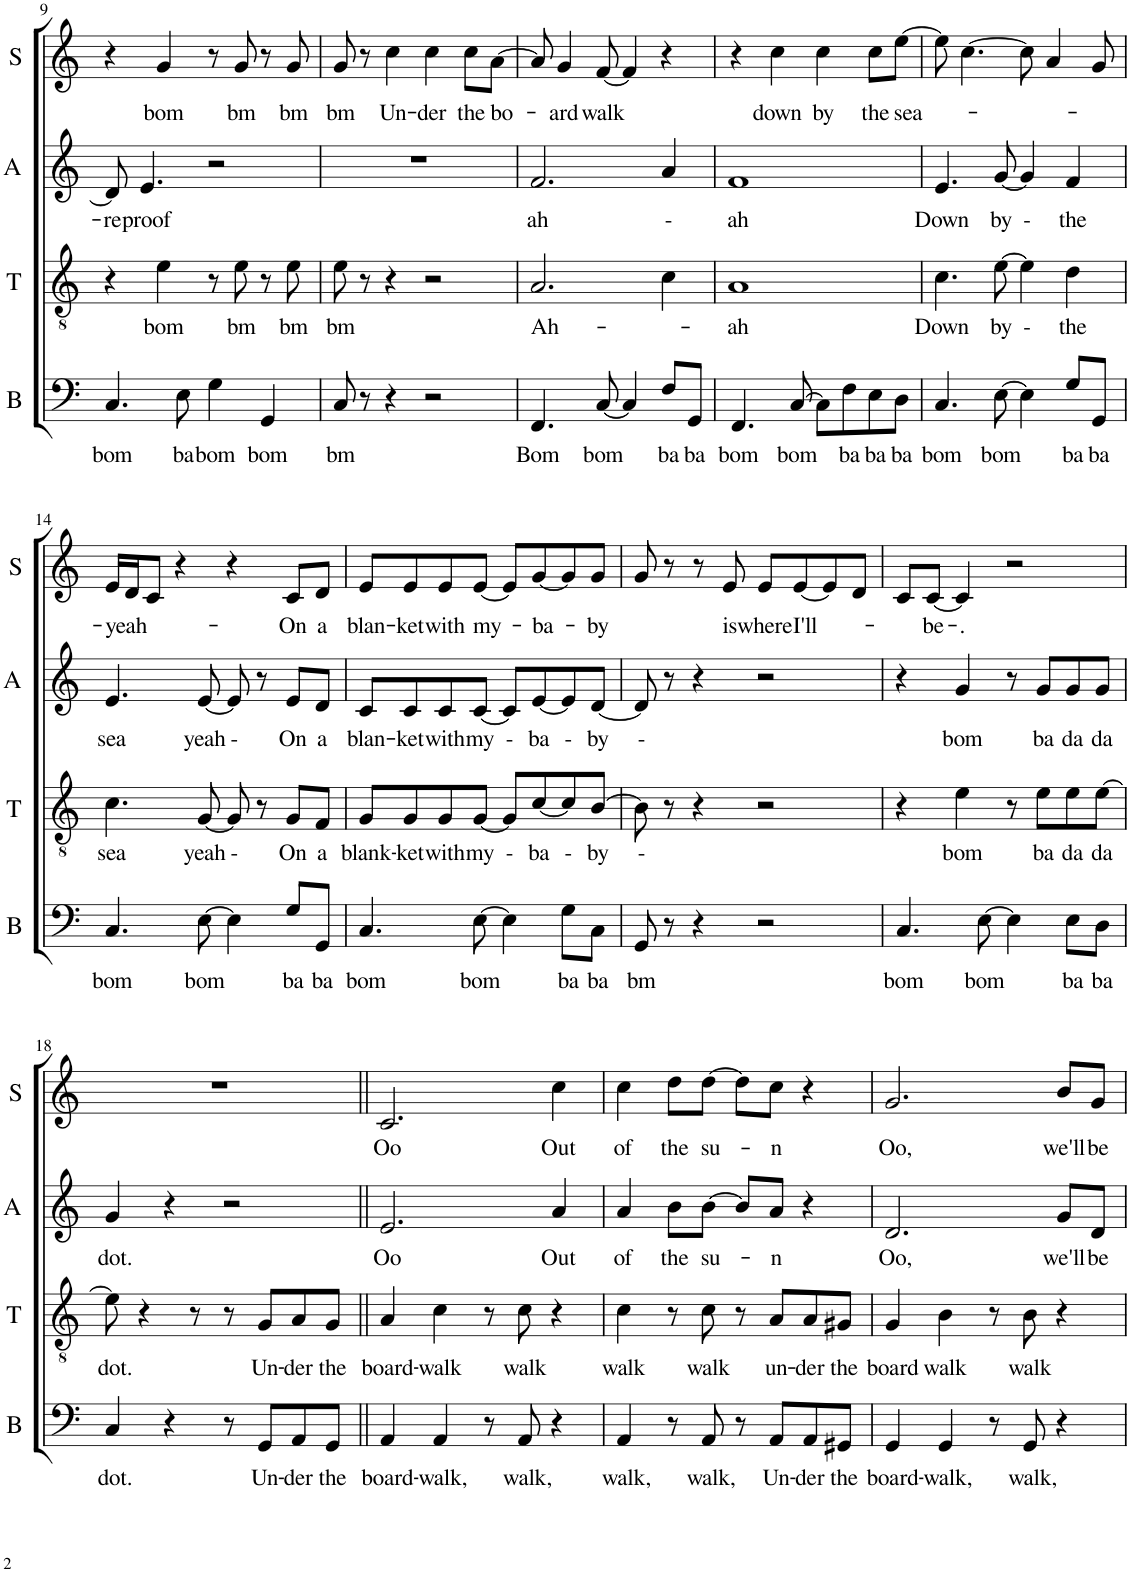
**kern	**text	**kern	**text	**kern	**text	**kern	**text
*part4	*part4	*part3	*part3	*part2	*part2	*part1	*part1
*staff4	*staff4	*staff3	*staff3	*staff2	*staff2	*staff1	*staff1
*I"Bass	*	*I"Tenor	*	*I"Alto	*	*I"Soprano	*
*I'B	*	*I'T	*	*I'A	*	*I'S	*
!!LO:PB:g=z
*clefF4	*	*clefGv2	*	*clefG2	*	*clefG2	*
*k[]	*	*k[]	*	*k[]	*	*k[]	*
*M4/4	*	*M4/4	*	*M4/4	*	*M4/4	*
*met(c)	*	*met(c)	*	*met(c)	*	*met(c)	*
=9	=9	=9	=9	=9	=9	=9	=9
!	!LO:LY:b	!	!	!	!LO:LY:b	!	!
4.C/	bom	4r	.	8d/]	-re	4r	.
!	!	!	!	!	!LO:LY:b	!	!
.	.	.	.	4.e/	proof	.	.
!	!	!	!LO:LY:b	!	!	!	!LO:LY:b
.	.	4e\	bom	.	.	4g/	bom
!	!LO:LY:b	!	!	!	!	!	!
8E\	ba	.	.	.	.	.	.
!	!LO:LY:b	!	!	!	!	!	!
4G\	bom	8r	.	2r	.	8r	.
!	!	!	!LO:LY:b	!	!	!	!LO:LY:b
.	.	8e\	bm	.	.	8g/	bm
!	!LO:LY:b	!	!	!	!	!	!
4GG/	bom	8r	.	.	.	8r	.
!	!	!	!LO:LY:b	!	!	!	!LO:LY:b
.	.	8e\	bm	.	.	8g/	bm
=10	=10	=10	=10	=10	=10	=10	=10
!	!LO:LY:b	!	!LO:LY:b	!	!	!	!LO:LY:b
8C/	bm	8e\	bm	1r	.	8g/	bm
8r	.	8r	.	.	.	8r	.
!	!	!	!	!	!	!	!LO:LY:b
4r	.	4r	.	.	.	4cc\	Un-
!	!	!	!	!	!	!	!LO:LY:b
2r	.	2r	.	.	.	4cc\	-der
!	!	!	!	!	!	!	!LO:LY:b
.	.	.	.	.	.	8cc\L	the
!	!	!	!	!	!	!	!LO:LY:b
.	.	.	.	.	.	[8a\J	bo-
=11	=11	=11	=11	=11	=11	=11	=11
!	!LO:LY:b	!	!LO:LY:b	!	!LO:LY:b	!	!
4.FF/	Bom	2.A/	Ah-	2.f/	ah	8a/]	.
!	!	!	!	!	!	!	!LO:LY:b
.	.	.	.	.	.	4g/	-ard
!	!LO:LY:b	!	!	!	!	!	!LO:LY:b
[8C/	bom	.	.	.	.	[8f/	walk
4C/]	.	.	.	.	.	4f/]	.
!	!LO:LY:b	!	!	!	!LO:LY:b	!	!
8F/L	ba	4c\	.	4a/	-	4r	.
!	!LO:LY:b	!	!	!	!	!	!
8GG/J	ba	.	.	.	.	.	.
=12	=12	=12	=12	=12	=12	=12	=12
!	!LO:LY:b	!	!LO:LY:b	!	!LO:LY:b	!	!
4.FF/	bom	1A	-ah	1f	ah	4r	.
!	!	!	!	!	!	!	!LO:LY:b
.	.	.	.	.	.	4cc\	down
!	!LO:LY:b	!	!	!	!	!	!
[8C/	bom	.	.	.	.	.	.
!	!	!	!	!	!	!	!LO:LY:b
8C\L]	.	.	.	.	.	4cc\	by
!	!LO:LY:b	!	!	!	!	!	!
8F\	ba	.	.	.	.	.	.
!	!LO:LY:b	!	!	!	!	!	!LO:LY:b
8E\	ba	.	.	.	.	8cc\L	the
!	!LO:LY:b	!	!	!	!	!	!LO:LY:b
8D\J	ba	.	.	.	.	[8ee\J	sea-
=13	=13	=13	=13	=13	=13	=13	=13
!	!LO:LY:b	!	!LO:LY:b	!	!LO:LY:b	!	!
4.C/	bom	4.c\	Down	4.e/	Down	8ee\]	.
.	.	.	.	.	.	[4.cc\	.
!	!LO:LY:b	!	!LO:LY:b	!	!LO:LY:b	!	!
[8E\	bom	[8e\	by	[8g/	by	.	.
!	!	!	!LO:LY:b	!	!LO:LY:b	!	!
4E\]	.	4e\]	--	4g/]	-	8cc\]	.
.	.	.	.	.	.	4a/	.
!	!LO:LY:b	!	!LO:LY:b	!	!LO:LY:b	!	!
8G/L	ba	4d\	the	4f/	the	.	.
!	!LO:LY:b	!	!	!	!	!	!
8GG/J	ba	.	.	.	.	8g/	.
!!LO:LB:g=z
=14	=14	=14	=14	=14	=14	=14	=14
!	!LO:LY:b	!	!LO:LY:b	!	!LO:LY:b	!	!LO:LY:b
4.C/	bom	4.c\	sea	4.e/	sea	16e/LL	-yeah-
.	.	.	.	.	.	16d/J	.
.	.	.	.	.	.	8c/J	.
.	.	.	.	.	.	4r	.
!	!LO:LY:b	!	!LO:LY:b	!	!LO:LY:b	!	!
[8E\	bom	[8G/	yeah	[8e/	yeah	.	.
!	!	!	!LO:LY:b	!	!LO:LY:b	!	!
4E\]	.	8G/]	-	8e/]	-	4r	.
.	.	8r	.	8r	.	.	.
!	!LO:LY:b	!	!LO:LY:b	!	!LO:LY:b	!	!LO:LY:b
8G/L	ba	8G/L	On	8e/L	On	8c/L	-On
!	!LO:LY:b	!	!LO:LY:b	!	!LO:LY:b	!	!LO:LY:b
8GG/J	ba	8F/J	a	8d/J	a	8d/J	a
=15	=15	=15	=15	=15	=15	=15	=15
!	!LO:LY:b	!	!LO:LY:b	!	!LO:LY:b	!	!LO:LY:b
4.C/	bom	8G/L	blank-	8c/L	blan-	8e/L	blan-
!	!	!	!LO:LY:b	!	!LO:LY:b	!	!LO:LY:b
.	.	8G/	-ket	8c/	-ket	8e/	-ket
!	!	!	!LO:LY:b	!	!LO:LY:b	!	!LO:LY:b
.	.	8G/	with	8c/	with	8e/	with
!	!LO:LY:b	!	!LO:LY:b	!	!LO:LY:b	!	!LO:LY:b
[8E\	bom	[8G/J	my	[8c/J	my	[8e/J	my-
!	!	!	!LO:LY:b	!	!LO:LY:b	!	!
4E\]	.	8G/L]	-	8c/L]	-	8e/L]	.
!	!	!	!LO:LY:b	!	!LO:LY:b	!	!LO:LY:b
.	.	[8c/	ba	[8e/	ba	[8g/	-ba-
!	!LO:LY:b	!	!LO:LY:b	!	!LO:LY:b	!	!
8G\L	ba	8c/]	-	8e/]	-	8g/]	.
!	!LO:LY:b	!	!LO:LY:b	!	!LO:LY:b	!	!LO:LY:b
8C\J	ba	[8B/J	by	[8d/J	by	8g/J	-by
=16	=16	=16	=16	=16	=16	=16	=16
!	!LO:LY:b	!	!LO:LY:b	!	!LO:LY:b	!	!
8GG/	bm	8B\]	-	8d/]	-	8g/	.
8r	.	8r	.	8r	.	8r	.
4r	.	4r	.	4r	.	8r	.
!	!	!	!	!	!	!	!LO:LY:b
.	.	.	.	.	.	8e/	is
!	!	!	!	!	!	!	!LO:LY:b
2r	.	2r	.	2r	.	8e/L	where
!	!	!	!	!	!	!	!LO:LY:b
.	.	.	.	.	.	[8e/	I'll-
.	.	.	.	.	.	8e/]	.
.	.	.	.	.	.	8d/J	.
=17	=17	=17	=17	=17	=17	=17	=17
!	!LO:LY:b	!	!	!	!	!	!
4.C/	bom	4r	.	4r	.	8c/L	.
!	!	!	!	!	!	!	!LO:LY:b
.	.	.	.	.	.	[8c/J	-be-
!	!	!	!LO:LY:b	!	!LO:LY:b	!	!LO:LY:b
.	.	4e\	bom	4g/	bom	4c/]	-.
!	!LO:LY:b	!	!	!	!	!	!
[8E\	bom	.	.	.	.	.	.
4E\]	.	8r	.	8r	.	2r	.
!	!	!	!LO:LY:b	!	!LO:LY:b	!	!
.	.	8e\L	ba	8g/L	ba	.	.
!	!LO:LY:b	!	!LO:LY:b	!	!LO:LY:b	!	!
8E\L	ba	8e\	da	8g/	da	.	.
!	!LO:LY:b	!	!LO:LY:b	!	!LO:LY:b	!	!
8D\J	ba	[8e\J	da	8g/J	da	.	.
!!LO:LB:g=z
=18	=18	=18	=18	=18	=18	=18	=18
!	!LO:LY:b	!	!LO:LY:b	!	!LO:LY:b	!	!
4C/	dot.	8e\]	dot.	4g/	dot.	1r	.
.	.	4r	.	.	.	.	.
4r	.	.	.	4r	.	.	.
.	.	8r	.	.	.	.	.
8r	.	8r	.	2r	.	.	.
!	!LO:LY:b	!	!LO:LY:b	!	!	!	!
8GG/L	Un-	8G/L	Un-	.	.	.	.
!	!LO:LY:b	!	!LO:LY:b	!	!	!	!
8AA/	-der	8A/	-der	.	.	.	.
!	!LO:LY:b	!	!LO:LY:b	!	!	!	!
8GG/J	the	8G/J	the	.	.	.	.
=19||	=19||	=19||	=19||	=19||	=19||	=19||	=19||
!	!LO:LY:b	!	!LO:LY:b	!	!LO:LY:b	!	!LO:LY:b
4AA/	board-	4A/	board-	2.e/	Oo	2.c/	Oo
!	!LO:LY:b	!	!LO:LY:b	!	!	!	!
4AA/	-walk,	4c\	-walk	.	.	.	.
8r	.	8r	.	.	.	.	.
!	!LO:LY:b	!	!LO:LY:b	!	!	!	!
8AA/	walk,	8c\	walk	.	.	.	.
!	!	!	!	!	!LO:LY:b	!	!LO:LY:b
4r	.	4r	.	4a/	Out	4cc\	Out
=20	=20	=20	=20	=20	=20	=20	=20
!	!LO:LY:b	!	!LO:LY:b	!	!LO:LY:b	!	!LO:LY:b
4AA/	walk,	4c\	walk	4a/	of	4cc\	of
!	!	!	!	!	!LO:LY:b	!	!LO:LY:b
8r	.	8r	.	8b\L	the	8dd\L	the
!	!LO:LY:b	!	!LO:LY:b	!	!LO:LY:b	!	!LO:LY:b
8AA/	walk,	8c\	walk	[8b\J	su-	[8dd\J	su-
8r	.	8r	.	8b/L]	.	8dd\L]	.
!	!LO:LY:b	!	!LO:LY:b	!	!LO:LY:b	!	!LO:LY:b
8AA/L	Un-	8A/L	un-	8a/J	-n	8cc\J	-n
!	!LO:LY:b	!	!LO:LY:b	!	!	!	!
8AA/	-der	8A/	-der	4r	.	4r	.
!	!LO:LY:b	!	!LO:LY:b	!	!	!	!
8GG#X/J	the	8G#X/J	the	.	.	.	.
=21	=21	=21	=21	=21	=21	=21	=21
!	!LO:LY:b	!	!LO:LY:b	!	!LO:LY:b	!	!LO:LY:b
4GG/	board-	4G/	board	2.d/	Oo,	2.g/	Oo,
!	!LO:LY:b	!	!LO:LY:b	!	!	!	!
4GG/	-walk,	4B\	walk	.	.	.	.
8r	.	8r	.	.	.	.	.
!	!LO:LY:b	!	!LO:LY:b	!	!	!	!
8GG/	walk,	8B\	walk	.	.	.	.
!	!	!	!	!	!LO:LY:b	!	!LO:LY:b
4r	.	4r	.	8g/L	we'll	8b/L	we'll
!	!	!	!	!	!LO:LY:b	!	!LO:LY:b
.	.	.	.	8d/J	be	8g/J	be
=	=	=	=	=	=	=	=
*-	*-	*-	*-	*-	*-	*-	*-
